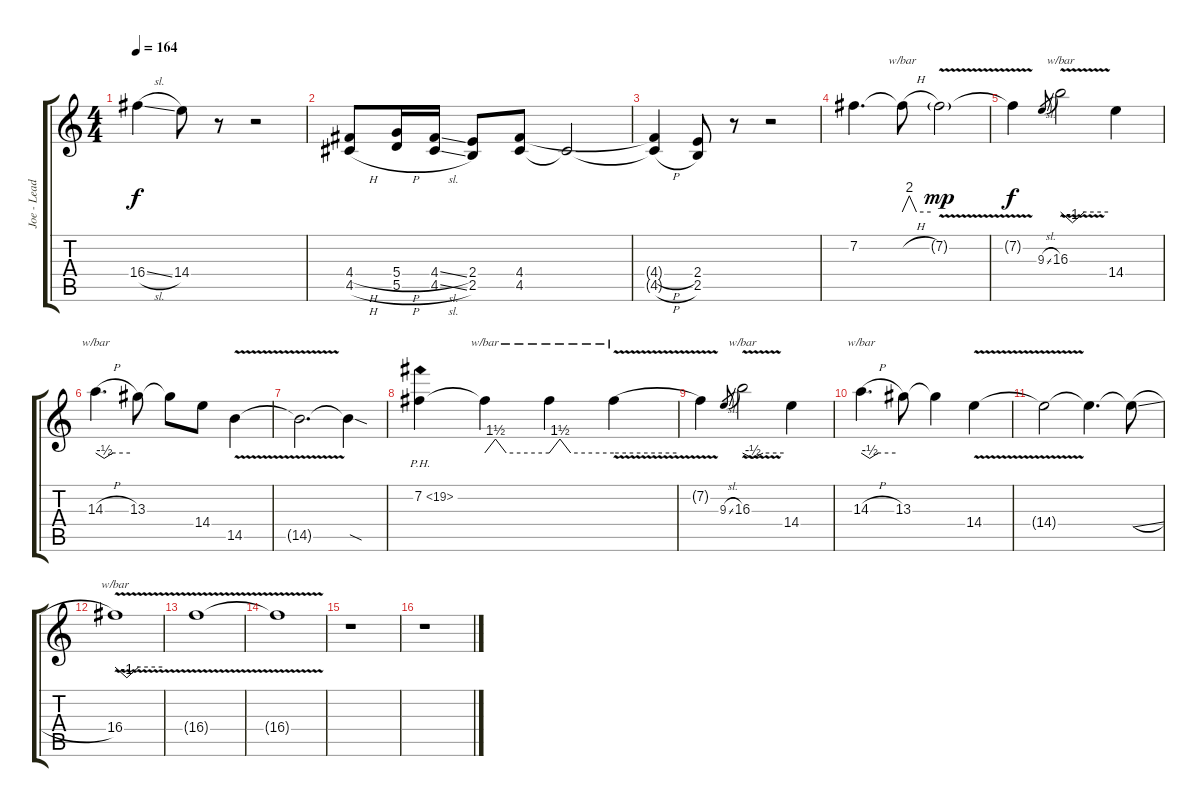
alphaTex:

\track ("Joe - Lead" "Joe - Lead") {instrument electricguitarclean}
\staff {score tabs}
\tuning (E4 B3 G3 D3 A2 E2) {hide}
\ts (4 4)
\tempo 164
\clef g2
\ks c
16.4{sl t}.4{dy f} 14.4.8 r.8 r.2 |
(4.4{h} 4.5{h}).8 (5.4{h} 5.5{h}).16 (4.4{sl} 4.5{sl}).16 (2.4 2.5).8 (4.4 4.5).8 4.5{t}.2 |
(4.4{h t} 4.5{h t}).4 (2.4 2.5).8 r.8 r.2 |
7.2.4{d} 7.2{h t}.8{tbe (custom default 0 0 15 8 30 0 60 0)} 7.2{v g}.2{dy mp} |
7.2{t}.4{dy f} 9.3{sl}.8{gr} 16.3{v}.2{tbe (custom default 0 0 15 -4 30 0 60 0)} 14.4.4 |
14.3{h}.4{d tbe (custom default 0 0 15 -2 30 0 60 0)} 13.3.8 13.3{t}.8 14.4.8 14.5{v}.4 |
14.5{t}.2{d} 14.5{sod t}.4 |
7.2{ph 12}.4 7.2{t}.4{tbe (custom default 0 0 10 6 20 0 60 0)} 7.2{t}.4{tbe (custom default 0 0 10 6 20 0 60 0)} 7.2{v t}.4{tbe (hold default 0 0 60 0)} |
7.2{t}.4 9.3{sl}.8{gr} 16.3{v}.2{tbe (custom default 0 0 15 -2 30 0 60 0)} 14.4.4 |
14.3{h}.4{d tbe (custom default 0 0 15 -2 30 0 60 0)} 13.3.8 13.3{t}.4 14.4{v}.4 |
14.4{t}.2 14.4{t}.4{d} 14.4{sl t}.8 |
16.4{v}.1{tbe (custom default 0 0 15 -4 30 0 60 0)} |
16.4{v t}.1 |
16.4{t}.1 |
r.1 |
r.1
